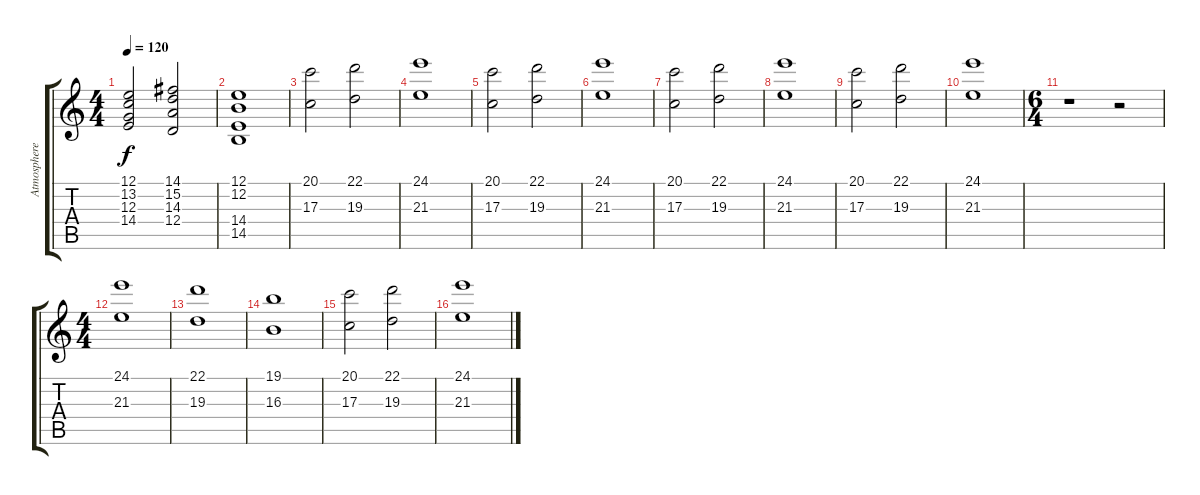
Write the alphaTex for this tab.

\track ("Atmosphere" "Atmosphere") {instrument stringensemble1}
\staff {score tabs}
\tuning (E4 B3 G3 D3 A2 E2) {hide}
\ts (4 4)
\tempo 120
\clef g2
\ks c
(12.1 13.2 12.3 14.4).2{dy f} (14.1 15.2 14.3 12.4).2 |
(12.1 12.2 14.4 14.5).1 |
(20.1 17.3).2 (22.1 19.3).2 |
(24.1 21.3).1 |
(20.1 17.3).2 (22.1 19.3).2 |
(24.1 21.3).1 |
(20.1 17.3).2 (22.1 19.3).2 |
(24.1 21.3).1 |
(20.1 17.3).2 (22.1 19.3).2 |
(24.1 21.3).1 |
\ts (6 4)
r.1 r.2 |
\ts (4 4)
(24.1 21.3).1 |
(22.1 19.3).1 |
(19.1 16.3).1 |
(20.1 17.3).2 (22.1 19.3).2 |
(24.1 21.3).1
